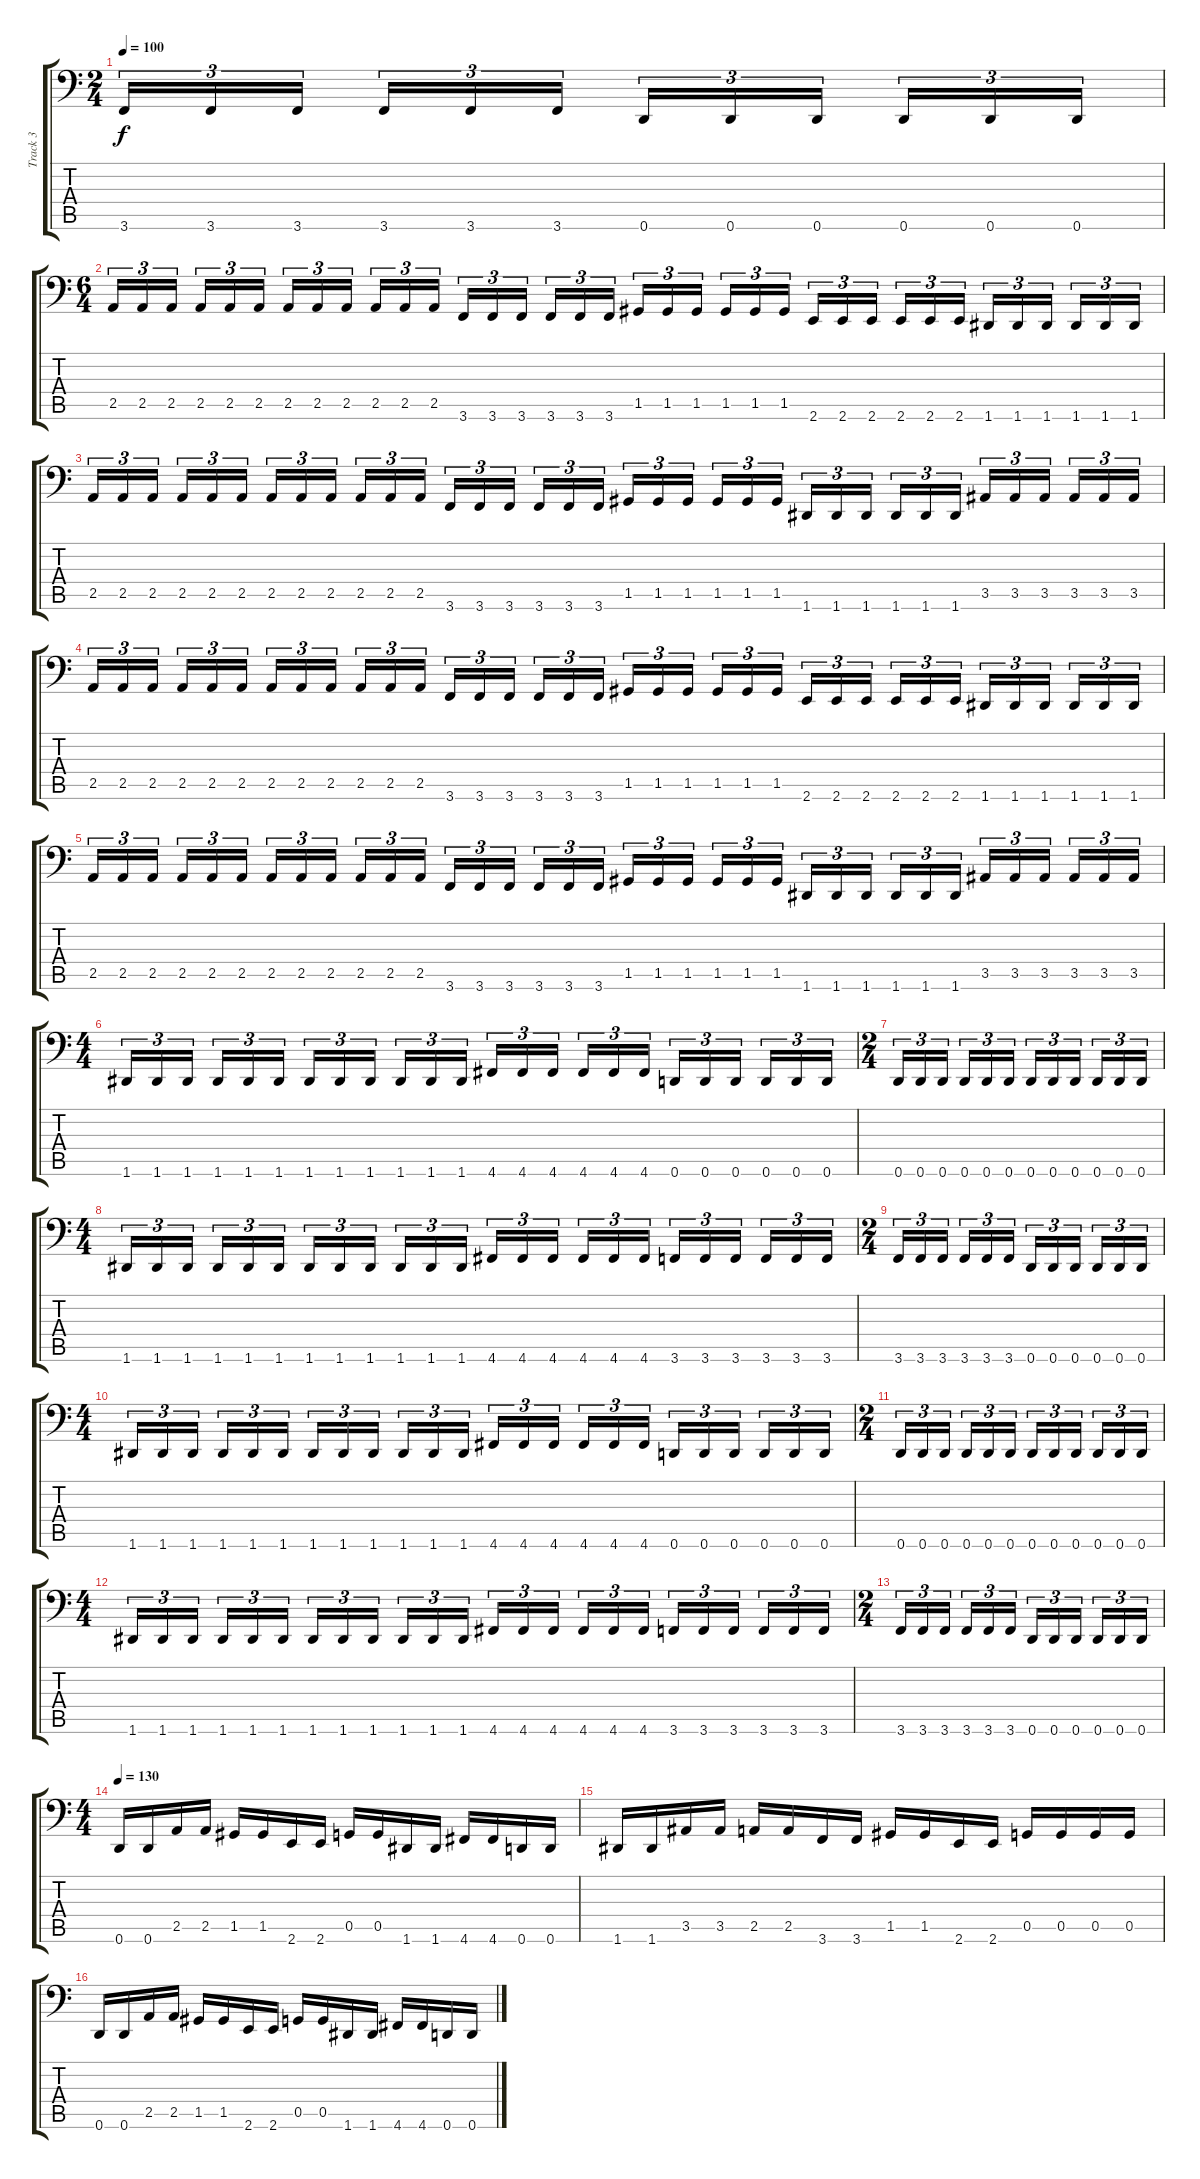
\track ("Track 3" "Track 3") {instrument electricbassfinger}
\staff {score tabs}
\tuning (Eb3 Bb2 F2 C2 G1 D1) {hide}
\ts (2 4)
\tempo 100
\clef f4
\ks c
3.6.16{tu (3 2) dy f} 3.6.16{tu (3 2)} 3.6.16{tu (3 2) beam splitsecondary} 3.6.16{tu (3 2)} 3.6.16{tu (3 2)} 3.6.16{tu (3 2)} 0.6.16{tu (3 2)} 0.6.16{tu (3 2)} 0.6.16{tu (3 2) beam splitsecondary} 0.6.16{tu (3 2)} 0.6.16{tu (3 2)} 0.6.16{tu (3 2)} |
\ts (6 4)
2.5.16{tu (3 2)} 2.5.16{tu (3 2)} 2.5.16{tu (3 2) beam splitsecondary} 2.5.16{tu (3 2)} 2.5.16{tu (3 2)} 2.5.16{tu (3 2) beam splitsecondary} 2.5.16{tu (3 2)} 2.5.16{tu (3 2)} 2.5.16{tu (3 2) beam splitsecondary} 2.5.16{tu (3 2)} 2.5.16{tu (3 2)} 2.5.16{tu (3 2) beam splitsecondary} 3.6.16{tu (3 2)} 3.6.16{tu (3 2)} 3.6.16{tu (3 2) beam splitsecondary} 3.6.16{tu (3 2)} 3.6.16{tu (3 2)} 3.6.16{tu (3 2)} 1.5.16{tu (3 2)} 1.5.16{tu (3 2)} 1.5.16{tu (3 2) beam splitsecondary} 1.5.16{tu (3 2)} 1.5.16{tu (3 2)} 1.5.16{tu (3 2) beam splitsecondary} 2.6.16{tu (3 2)} 2.6.16{tu (3 2)} 2.6.16{tu (3 2) beam splitsecondary} 2.6.16{tu (3 2)} 2.6.16{tu (3 2)} 2.6.16{tu (3 2) beam splitsecondary} 1.6.16{tu (3 2)} 1.6.16{tu (3 2)} 1.6.16{tu (3 2) beam splitsecondary} 1.6.16{tu (3 2)} 1.6.16{tu (3 2)} 1.6.16{tu (3 2)} |
2.5.16{tu (3 2)} 2.5.16{tu (3 2)} 2.5.16{tu (3 2) beam splitsecondary} 2.5.16{tu (3 2)} 2.5.16{tu (3 2)} 2.5.16{tu (3 2) beam splitsecondary} 2.5.16{tu (3 2)} 2.5.16{tu (3 2)} 2.5.16{tu (3 2) beam splitsecondary} 2.5.16{tu (3 2)} 2.5.16{tu (3 2)} 2.5.16{tu (3 2) beam splitsecondary} 3.6.16{tu (3 2)} 3.6.16{tu (3 2)} 3.6.16{tu (3 2) beam splitsecondary} 3.6.16{tu (3 2)} 3.6.16{tu (3 2)} 3.6.16{tu (3 2)} 1.5.16{tu (3 2)} 1.5.16{tu (3 2)} 1.5.16{tu (3 2) beam splitsecondary} 1.5.16{tu (3 2)} 1.5.16{tu (3 2)} 1.5.16{tu (3 2) beam splitsecondary} 1.6.16{tu (3 2)} 1.6.16{tu (3 2)} 1.6.16{tu (3 2) beam splitsecondary} 1.6.16{tu (3 2)} 1.6.16{tu (3 2)} 1.6.16{tu (3 2) beam splitsecondary} 3.5.16{tu (3 2)} 3.5.16{tu (3 2)} 3.5.16{tu (3 2) beam splitsecondary} 3.5.16{tu (3 2)} 3.5.16{tu (3 2)} 3.5.16{tu (3 2)} |
2.5.16{tu (3 2)} 2.5.16{tu (3 2)} 2.5.16{tu (3 2) beam splitsecondary} 2.5.16{tu (3 2)} 2.5.16{tu (3 2)} 2.5.16{tu (3 2) beam splitsecondary} 2.5.16{tu (3 2)} 2.5.16{tu (3 2)} 2.5.16{tu (3 2) beam splitsecondary} 2.5.16{tu (3 2)} 2.5.16{tu (3 2)} 2.5.16{tu (3 2) beam splitsecondary} 3.6.16{tu (3 2)} 3.6.16{tu (3 2)} 3.6.16{tu (3 2) beam splitsecondary} 3.6.16{tu (3 2)} 3.6.16{tu (3 2)} 3.6.16{tu (3 2)} 1.5.16{tu (3 2)} 1.5.16{tu (3 2)} 1.5.16{tu (3 2) beam splitsecondary} 1.5.16{tu (3 2)} 1.5.16{tu (3 2)} 1.5.16{tu (3 2) beam splitsecondary} 2.6.16{tu (3 2)} 2.6.16{tu (3 2)} 2.6.16{tu (3 2) beam splitsecondary} 2.6.16{tu (3 2)} 2.6.16{tu (3 2)} 2.6.16{tu (3 2) beam splitsecondary} 1.6.16{tu (3 2)} 1.6.16{tu (3 2)} 1.6.16{tu (3 2) beam splitsecondary} 1.6.16{tu (3 2)} 1.6.16{tu (3 2)} 1.6.16{tu (3 2)} |
2.5.16{tu (3 2)} 2.5.16{tu (3 2)} 2.5.16{tu (3 2) beam splitsecondary} 2.5.16{tu (3 2)} 2.5.16{tu (3 2)} 2.5.16{tu (3 2) beam splitsecondary} 2.5.16{tu (3 2)} 2.5.16{tu (3 2)} 2.5.16{tu (3 2) beam splitsecondary} 2.5.16{tu (3 2)} 2.5.16{tu (3 2)} 2.5.16{tu (3 2) beam splitsecondary} 3.6.16{tu (3 2)} 3.6.16{tu (3 2)} 3.6.16{tu (3 2) beam splitsecondary} 3.6.16{tu (3 2)} 3.6.16{tu (3 2)} 3.6.16{tu (3 2)} 1.5.16{tu (3 2)} 1.5.16{tu (3 2)} 1.5.16{tu (3 2) beam splitsecondary} 1.5.16{tu (3 2)} 1.5.16{tu (3 2)} 1.5.16{tu (3 2) beam splitsecondary} 1.6.16{tu (3 2)} 1.6.16{tu (3 2)} 1.6.16{tu (3 2) beam splitsecondary} 1.6.16{tu (3 2)} 1.6.16{tu (3 2)} 1.6.16{tu (3 2) beam splitsecondary} 3.5.16{tu (3 2)} 3.5.16{tu (3 2)} 3.5.16{tu (3 2) beam splitsecondary} 3.5.16{tu (3 2)} 3.5.16{tu (3 2)} 3.5.16{tu (3 2)} |
\ts (4 4)
1.6.16{tu (3 2)} 1.6.16{tu (3 2)} 1.6.16{tu (3 2) beam splitsecondary} 1.6.16{tu (3 2)} 1.6.16{tu (3 2)} 1.6.16{tu (3 2)} 1.6.16{tu (3 2)} 1.6.16{tu (3 2)} 1.6.16{tu (3 2) beam splitsecondary} 1.6.16{tu (3 2)} 1.6.16{tu (3 2)} 1.6.16{tu (3 2)} 4.6.16{tu (3 2)} 4.6.16{tu (3 2)} 4.6.16{tu (3 2) beam splitsecondary} 4.6.16{tu (3 2)} 4.6.16{tu (3 2)} 4.6.16{tu (3 2)} 0.6.16{tu (3 2)} 0.6.16{tu (3 2)} 0.6.16{tu (3 2) beam splitsecondary} 0.6.16{tu (3 2)} 0.6.16{tu (3 2)} 0.6.16{tu (3 2)} |
\ts (2 4)
0.6.16{tu (3 2)} 0.6.16{tu (3 2)} 0.6.16{tu (3 2) beam splitsecondary} 0.6.16{tu (3 2)} 0.6.16{tu (3 2)} 0.6.16{tu (3 2)} 0.6.16{tu (3 2)} 0.6.16{tu (3 2)} 0.6.16{tu (3 2) beam splitsecondary} 0.6.16{tu (3 2)} 0.6.16{tu (3 2)} 0.6.16{tu (3 2)} |
\ts (4 4)
1.6.16{tu (3 2)} 1.6.16{tu (3 2)} 1.6.16{tu (3 2) beam splitsecondary} 1.6.16{tu (3 2)} 1.6.16{tu (3 2)} 1.6.16{tu (3 2)} 1.6.16{tu (3 2)} 1.6.16{tu (3 2)} 1.6.16{tu (3 2) beam splitsecondary} 1.6.16{tu (3 2)} 1.6.16{tu (3 2)} 1.6.16{tu (3 2)} 4.6.16{tu (3 2)} 4.6.16{tu (3 2)} 4.6.16{tu (3 2) beam splitsecondary} 4.6.16{tu (3 2)} 4.6.16{tu (3 2)} 4.6.16{tu (3 2)} 3.6.16{tu (3 2)} 3.6.16{tu (3 2)} 3.6.16{tu (3 2) beam splitsecondary} 3.6.16{tu (3 2)} 3.6.16{tu (3 2)} 3.6.16{tu (3 2)} |
\ts (2 4)
3.6.16{tu (3 2)} 3.6.16{tu (3 2)} 3.6.16{tu (3 2) beam splitsecondary} 3.6.16{tu (3 2)} 3.6.16{tu (3 2)} 3.6.16{tu (3 2)} 0.6.16{tu (3 2)} 0.6.16{tu (3 2)} 0.6.16{tu (3 2) beam splitsecondary} 0.6.16{tu (3 2)} 0.6.16{tu (3 2)} 0.6.16{tu (3 2)} |
\ts (4 4)
1.6.16{tu (3 2)} 1.6.16{tu (3 2)} 1.6.16{tu (3 2) beam splitsecondary} 1.6.16{tu (3 2)} 1.6.16{tu (3 2)} 1.6.16{tu (3 2)} 1.6.16{tu (3 2)} 1.6.16{tu (3 2)} 1.6.16{tu (3 2) beam splitsecondary} 1.6.16{tu (3 2)} 1.6.16{tu (3 2)} 1.6.16{tu (3 2)} 4.6.16{tu (3 2)} 4.6.16{tu (3 2)} 4.6.16{tu (3 2) beam splitsecondary} 4.6.16{tu (3 2)} 4.6.16{tu (3 2)} 4.6.16{tu (3 2)} 0.6.16{tu (3 2)} 0.6.16{tu (3 2)} 0.6.16{tu (3 2) beam splitsecondary} 0.6.16{tu (3 2)} 0.6.16{tu (3 2)} 0.6.16{tu (3 2)} |
\ts (2 4)
0.6.16{tu (3 2)} 0.6.16{tu (3 2)} 0.6.16{tu (3 2) beam splitsecondary} 0.6.16{tu (3 2)} 0.6.16{tu (3 2)} 0.6.16{tu (3 2)} 0.6.16{tu (3 2)} 0.6.16{tu (3 2)} 0.6.16{tu (3 2) beam splitsecondary} 0.6.16{tu (3 2)} 0.6.16{tu (3 2)} 0.6.16{tu (3 2)} |
\ts (4 4)
1.6.16{tu (3 2)} 1.6.16{tu (3 2)} 1.6.16{tu (3 2) beam splitsecondary} 1.6.16{tu (3 2)} 1.6.16{tu (3 2)} 1.6.16{tu (3 2)} 1.6.16{tu (3 2)} 1.6.16{tu (3 2)} 1.6.16{tu (3 2) beam splitsecondary} 1.6.16{tu (3 2)} 1.6.16{tu (3 2)} 1.6.16{tu (3 2)} 4.6.16{tu (3 2)} 4.6.16{tu (3 2)} 4.6.16{tu (3 2) beam splitsecondary} 4.6.16{tu (3 2)} 4.6.16{tu (3 2)} 4.6.16{tu (3 2)} 3.6.16{tu (3 2)} 3.6.16{tu (3 2)} 3.6.16{tu (3 2) beam splitsecondary} 3.6.16{tu (3 2)} 3.6.16{tu (3 2)} 3.6.16{tu (3 2)} |
\ts (2 4)
3.6.16{tu (3 2)} 3.6.16{tu (3 2)} 3.6.16{tu (3 2) beam splitsecondary} 3.6.16{tu (3 2)} 3.6.16{tu (3 2)} 3.6.16{tu (3 2)} 0.6.16{tu (3 2)} 0.6.16{tu (3 2)} 0.6.16{tu (3 2) beam splitsecondary} 0.6.16{tu (3 2)} 0.6.16{tu (3 2)} 0.6.16{tu (3 2)} |
\ts (4 4)
\tempo 130
0.6.16 0.6.16 2.5.16 2.5.16 1.5.16 1.5.16 2.6.16 2.6.16 0.5.16 0.5.16 1.6.16 1.6.16 4.6.16 4.6.16 0.6.16 0.6.16 |
1.6.16 1.6.16 3.5.16 3.5.16 2.5.16 2.5.16 3.6.16 3.6.16 1.5.16 1.5.16 2.6.16 2.6.16 0.5.16 0.5.16 0.5.16 0.5.16 |
0.6.16 0.6.16 2.5.16 2.5.16 1.5.16 1.5.16 2.6.16 2.6.16 0.5.16 0.5.16 1.6.16 1.6.16 4.6.16 4.6.16 0.6.16 0.6.16
